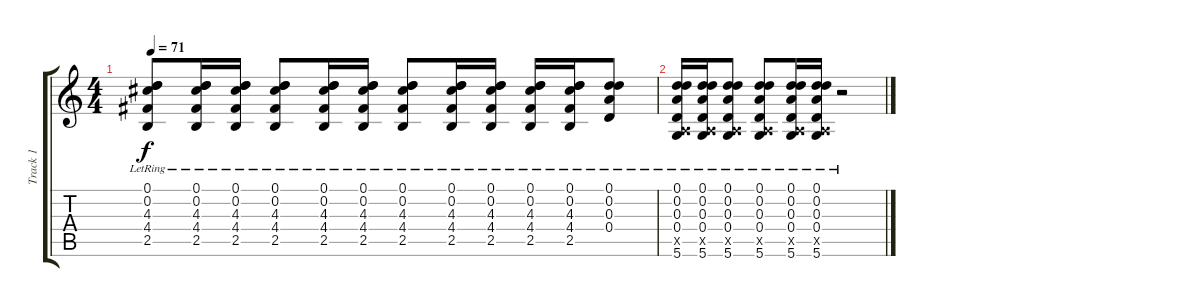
\track ("Track 1" "Track 1") {instrument acousticguitarnylon}
\staff {score tabs}
\tuning (D4 D4 A3 D3 A2 D2) {hide}
\ts (4 4)
\tempo 71
\clef g2
\ks c
(0.1{lr} 0.2{lr} 4.3{lr} 4.4{lr} 2.5{lr}).8{dy f} (0.1{lr} 0.2{lr} 4.3{lr} 4.4{lr} 2.5{lr}).16 (0.1{lr} 0.2{lr} 4.3{lr} 4.4{lr} 2.5{lr}).16 (0.1{lr} 0.2{lr} 4.3{lr} 4.4{lr} 2.5{lr}).8 (0.1{lr} 0.2{lr} 4.3{lr} 4.4{lr} 2.5{lr}).16 (0.1{lr} 0.2{lr} 4.3{lr} 4.4{lr} 2.5{lr}).16 (0.1{lr} 0.2{lr} 4.3{lr} 4.4{lr} 2.5{lr}).8 (0.1{lr} 0.2{lr} 4.3{lr} 4.4{lr} 2.5{lr}).16 (0.1{lr} 0.2{lr} 4.3{lr} 4.4{lr} 2.5{lr}).16 (0.1{lr} 0.2{lr} 4.3{lr} 4.4{lr} 2.5{lr}).16 (0.1{lr} 0.2{lr} 4.3{lr} 4.4{lr} 2.5{lr}).16 (0.1{lr} 0.2{lr} 0.3{lr} 0.4{lr}).8 |
(0.1{lr} 0.2{lr} 0.3{lr} 0.4{lr} 0.5{x} 5.6{lr}).16 (0.1{lr} 0.2{lr} 0.3{lr} 0.4{lr} 0.5{x} 5.6{lr}).16 (0.1{lr} 0.2{lr} 0.3{lr} 0.4{lr} 0.5{x} 5.6{lr}).8 (0.1{lr} 0.2{lr} 0.3{lr} 0.4{lr} 0.5{x} 5.6{lr}).8 (0.1{lr} 0.2{lr} 0.3{lr} 0.4{lr} 0.5{x} 5.6{lr}).16 (0.1{lr} 0.2{lr} 0.3{lr} 0.4{lr} 0.5{x} 5.6{lr}).16 r.2
